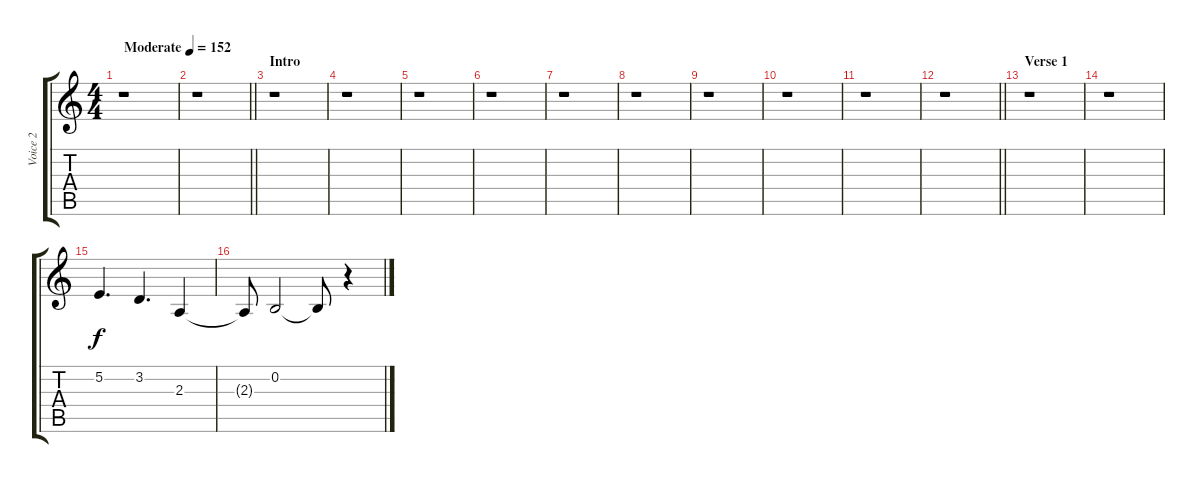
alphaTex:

\track ("Voice 2" "Voice 2") {instrument sopranosax}
\staff {score tabs}
\tuning (E4 B3 G3 D3 A2 E2) {hide}
\ts (4 4)
\tempo (152 "Moderate")
\clef g2
\ks c
r.1{dy f instrument sopranosax} |
\barLineRight lightlight
r.1 |
\section ("" "Intro")
r.1 |
r.1 |
r.1 |
r.1 |
r.1 |
r.1 |
r.1 |
r.1 |
r.1 |
\barLineRight lightlight
r.1 |
\section ("" "Verse 1")
r.1 |
r.1 |
5.2.4{d} 3.2.4{d} 2.3.4 |
2.3{t}.8 0.2.2 0.2{t}.8 r.4
